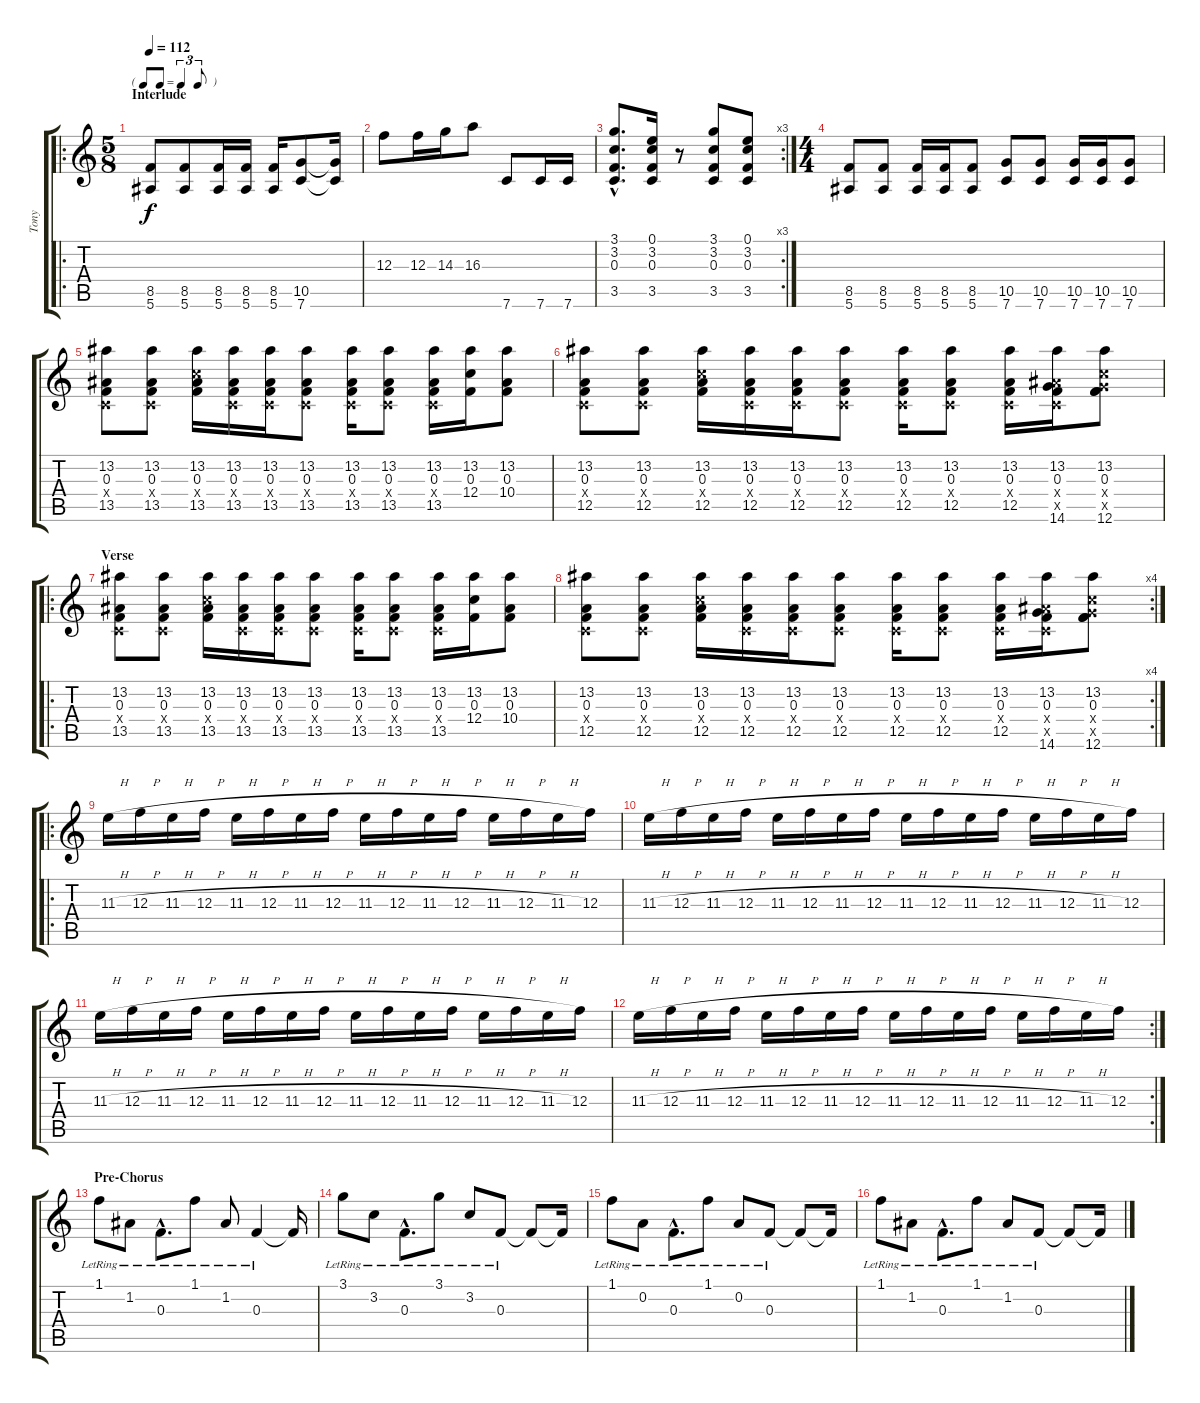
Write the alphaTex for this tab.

\track ("Tony" "Tony") {instrument distortionguitar}
\staff {score tabs}
\tuning (E4 A3 F3 C3 A2 F2) {hide}
\ro
\ts (5 8)
\tf triplet8th
\section ("" "Interlude")
\tempo 112
\clef g2
\ks c
(8.5 5.6).8{dy f} (8.5 5.6).8 (8.5 5.6).16 (8.5 5.6).16 (8.5 5.6).16 (10.5 7.6).8 (10.5{t} 7.6{t}).16 |
12.3.8 12.3.16 14.3.16 16.3.8 7.6.8 7.6.16 7.6.16 |
\rc 3
(3.1{hac} 3.2{hac} 0.3{hac} 3.5{hac}).8{d} (0.1 3.2 0.3 3.5).16 r.8 (3.1 3.2 0.3 3.5).8 (0.1 3.2 0.3 3.5).8 |
\ts (4 4)
(8.5 5.6).8 (8.5 5.6).8 (8.5 5.6).16 (8.5 5.6).16 (8.5 5.6).8 (10.5 7.6).8 (10.5 7.6).8 (10.5 7.6).16 (10.5 7.6).16 (10.5 7.6).8 |
(13.2 0.3 0.4{x} 13.5).8{instrument electricguitarjazz} (13.2 0.3 0.4{x} 13.5).8 (13.2 0.3 12.4{x} 13.5).16 (13.2 0.3 0.4{x} 13.5).16 (13.2 0.3 0.4{x} 13.5).16 (13.2 0.3 0.4{x} 13.5).8 (13.2 0.3 0.4{x} 13.5).16 (13.2 0.3 0.4{x} 13.5).8 (13.2 0.3 0.4{x} 13.5).16 (13.2 0.3 12.4).16 (13.2 0.3 10.4).8 |
(13.2 0.3 0.4{x} 12.5).8 (13.2 0.3 0.4{x} 12.5).8 (13.2 0.3 12.4{x} 12.5).16 (13.2 0.3 0.4{x} 12.5).16 (13.2 0.3 0.4{x} 12.5).16 (13.2 0.3 0.4{x} 12.5).8 (13.2 0.3 0.4{x} 12.5).16 (13.2 0.3 0.4{x} 12.5).8 (13.2 0.3 0.4{x} 12.5).16 (13.2 0.3 0.4{x} 13.5{x} 14.6).16 (13.2 0.3 12.4{x} 10.5{x} 12.6).8 |
\ro
\section ("" "Verse")
(13.2 0.3 0.4{x} 13.5).8 (13.2 0.3 0.4{x} 13.5).8 (13.2 0.3 12.4{x} 13.5).16 (13.2 0.3 0.4{x} 13.5).16 (13.2 0.3 0.4{x} 13.5).16 (13.2 0.3 0.4{x} 13.5).8 (13.2 0.3 0.4{x} 13.5).16 (13.2 0.3 0.4{x} 13.5).8 (13.2 0.3 0.4{x} 13.5).16 (13.2 0.3 12.4).16 (13.2 0.3 10.4).8 |
\rc 4
(13.2 0.3 0.4{x} 12.5).8 (13.2 0.3 0.4{x} 12.5).8 (13.2 0.3 12.4{x} 12.5).16 (13.2 0.3 0.4{x} 12.5).16 (13.2 0.3 0.4{x} 12.5).16 (13.2 0.3 0.4{x} 12.5).8 (13.2 0.3 0.4{x} 12.5).16 (13.2 0.3 0.4{x} 12.5).8 (13.2 0.3 0.4{x} 12.5).16 (13.2 0.3 0.4{x} 13.5{x} 14.6).16 (13.2 0.3 12.4{x} 10.5{x} 12.6).8 |
\ro
11.3{h}.16{instrument distortionguitar} 12.3{h}.16 11.3{h}.16 12.3{h}.16 11.3{h}.16 12.3{h}.16 11.3{h}.16 12.3{h}.16 11.3{h}.16 12.3{h}.16 11.3{h}.16 12.3{h}.16 11.3{h}.16 12.3{h}.16 11.3{h}.16 12.3.16 |
11.3{h}.16 12.3{h}.16 11.3{h}.16 12.3{h}.16 11.3{h}.16 12.3{h}.16 11.3{h}.16 12.3{h}.16 11.3{h}.16 12.3{h}.16 11.3{h}.16 12.3{h}.16 11.3{h}.16 12.3{h}.16 11.3{h}.16 12.3.16 |
11.3{h}.16 12.3{h}.16 11.3{h}.16 12.3{h}.16 11.3{h}.16 12.3{h}.16 11.3{h}.16 12.3{h}.16 11.3{h}.16 12.3{h}.16 11.3{h}.16 12.3{h}.16 11.3{h}.16 12.3{h}.16 11.3{h}.16 12.3.16 |
\rc 2
11.3{h}.16 12.3{h}.16 11.3{h}.16 12.3{h}.16 11.3{h}.16 12.3{h}.16 11.3{h}.16 12.3{h}.16 11.3{h}.16 12.3{h}.16 11.3{h}.16 12.3{h}.16 11.3{h}.16 12.3{h}.16 11.3{h}.16 12.3.16 |
\section ("" "Pre-Chorus")
1.1{lr}.8{volume 16 instrument electricguitarjazz} 1.2{lr}.8 0.3{hac lr}.8{d} 1.1{lr}.8 1.2{lr}.8 0.3{lr}.4 0.3{t}.16 |
3.1{lr}.8 3.2{lr}.8 0.3{hac lr}.8{d} 3.1{lr}.8 3.2{lr}.8 0.3{lr}.8 0.3{t}.8 0.3{t}.16 |
1.1{lr}.8 0.2{lr}.8 0.3{hac lr}.8{d} 1.1{lr}.8 0.2{lr}.8 0.3{lr}.8 0.3{t}.8 0.3{t}.16 |
1.1{lr}.8 1.2{lr}.8 0.3{hac lr}.8{d} 1.1{lr}.8 1.2{lr}.8 0.3{lr}.8 0.3{t}.8 0.3{t}.16
